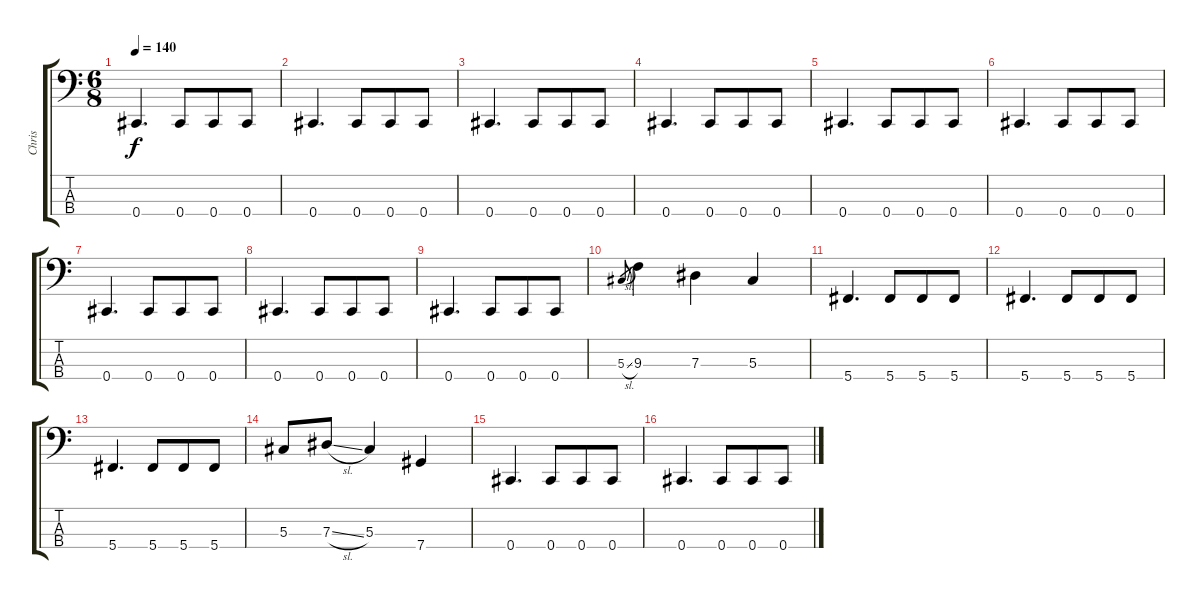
\track ("Chris" "Chris") {instrument electricbasspick}
\staff {score tabs}
\tuning (Gb2 Db2 Ab1 Db1) {hide}
\ts (6 8)
\tempo 140
\clef f4
\ks c
0.4.4{d dy f} 0.4.8 0.4.8 0.4.8 |
0.4.4{d} 0.4.8 0.4.8 0.4.8 |
0.4.4{d} 0.4.8 0.4.8 0.4.8 |
0.4.4{d} 0.4.8 0.4.8 0.4.8 |
0.4.4{d} 0.4.8 0.4.8 0.4.8 |
0.4.4{d} 0.4.8 0.4.8 0.4.8 |
0.4.4{d} 0.4.8 0.4.8 0.4.8 |
0.4.4{d} 0.4.8 0.4.8 0.4.8 |
0.4.4{d} 0.4.8 0.4.8 0.4.8 |
5.3{sl}.8{gr} 9.3.4 7.3.4 5.3.4 |
5.4.4{d} 5.4.8 5.4.8 5.4.8 |
5.4.4{d} 5.4.8 5.4.8 5.4.8 |
5.4.4{d} 5.4.8 5.4.8 5.4.8 |
5.3.8 7.3{sl}.8 5.3.4 7.4.4 |
0.4.4{d} 0.4.8 0.4.8 0.4.8 |
0.4.4{d} 0.4.8 0.4.8 0.4.8
